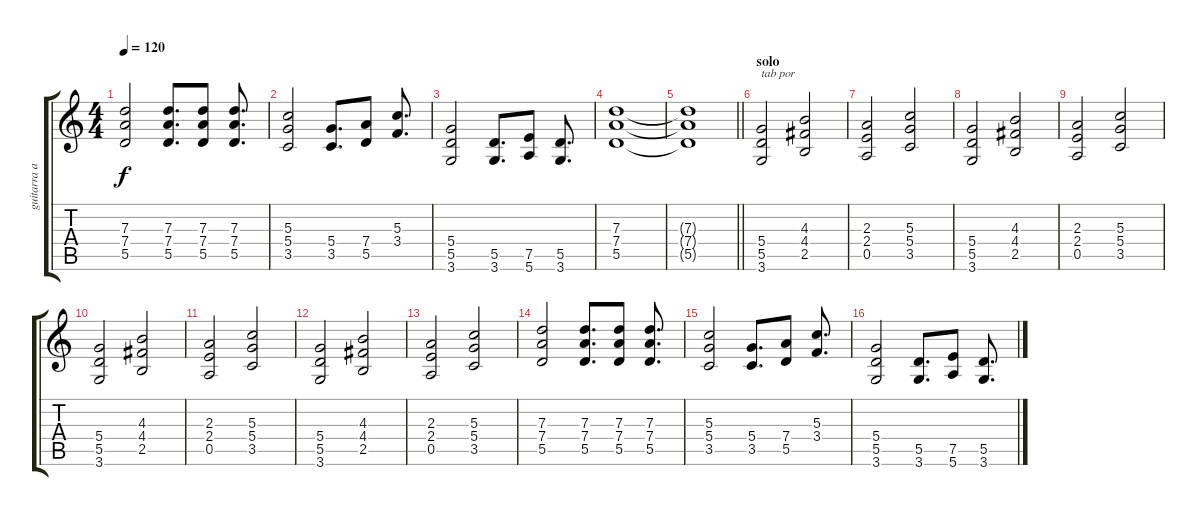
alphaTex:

\track ("guitarra acompañamiento" "guitarra a") {instrument distortionguitar}
\staff {score tabs}
\tuning (E4 B3 G3 D3 A2 E2) {hide}
\ts (4 4)
\tempo 120
\clef g2
\ks c
(7.3{t} 7.4{t} 5.5{t}).2{dy f} (7.3 7.4 5.5).8{d} (7.3 7.4 5.5).8 (7.3 7.4 5.5).8{d} |
(5.3 5.4 3.5).2 (5.4 3.5).8{d} (7.4 5.5).8 (5.3 3.4).8{d} |
(5.4 5.5 3.6).2 (5.5 3.6).8{d} (7.5 5.6).8 (5.5 3.6).8{d} |
(7.3 7.4 5.5).1 |
\barLineRight lightlight
(7.3{t} 7.4{t} 5.5{t}).1 |
\section ("" "solo")
(5.4 5.5 3.6).2{txt "tab por"} (4.3 4.4 2.5).2 |
(2.3 2.4 0.5).2 (5.3 5.4 3.5).2 |
(5.4 5.5 3.6).2 (4.3 4.4 2.5).2 |
(2.3 2.4 0.5).2 (5.3 5.4 3.5).2 |
(5.4 5.5 3.6).2 (4.3 4.4 2.5).2 |
(2.3 2.4 0.5).2 (5.3 5.4 3.5).2 |
(5.4 5.5 3.6).2 (4.3 4.4 2.5).2 |
(2.3 2.4 0.5).2 (5.3 5.4 3.5).2 |
(7.3 7.4 5.5).2 (7.3 7.4 5.5).8{d} (7.3 7.4 5.5).8 (7.3 7.4 5.5).8{d} |
(5.3 5.4 3.5).2 (5.4 3.5).8{d} (7.4 5.5).8 (5.3 3.4).8{d} |
(5.4 5.5 3.6).2 (5.5 3.6).8{d} (7.5 5.6).8 (5.5 3.6).8{d}
